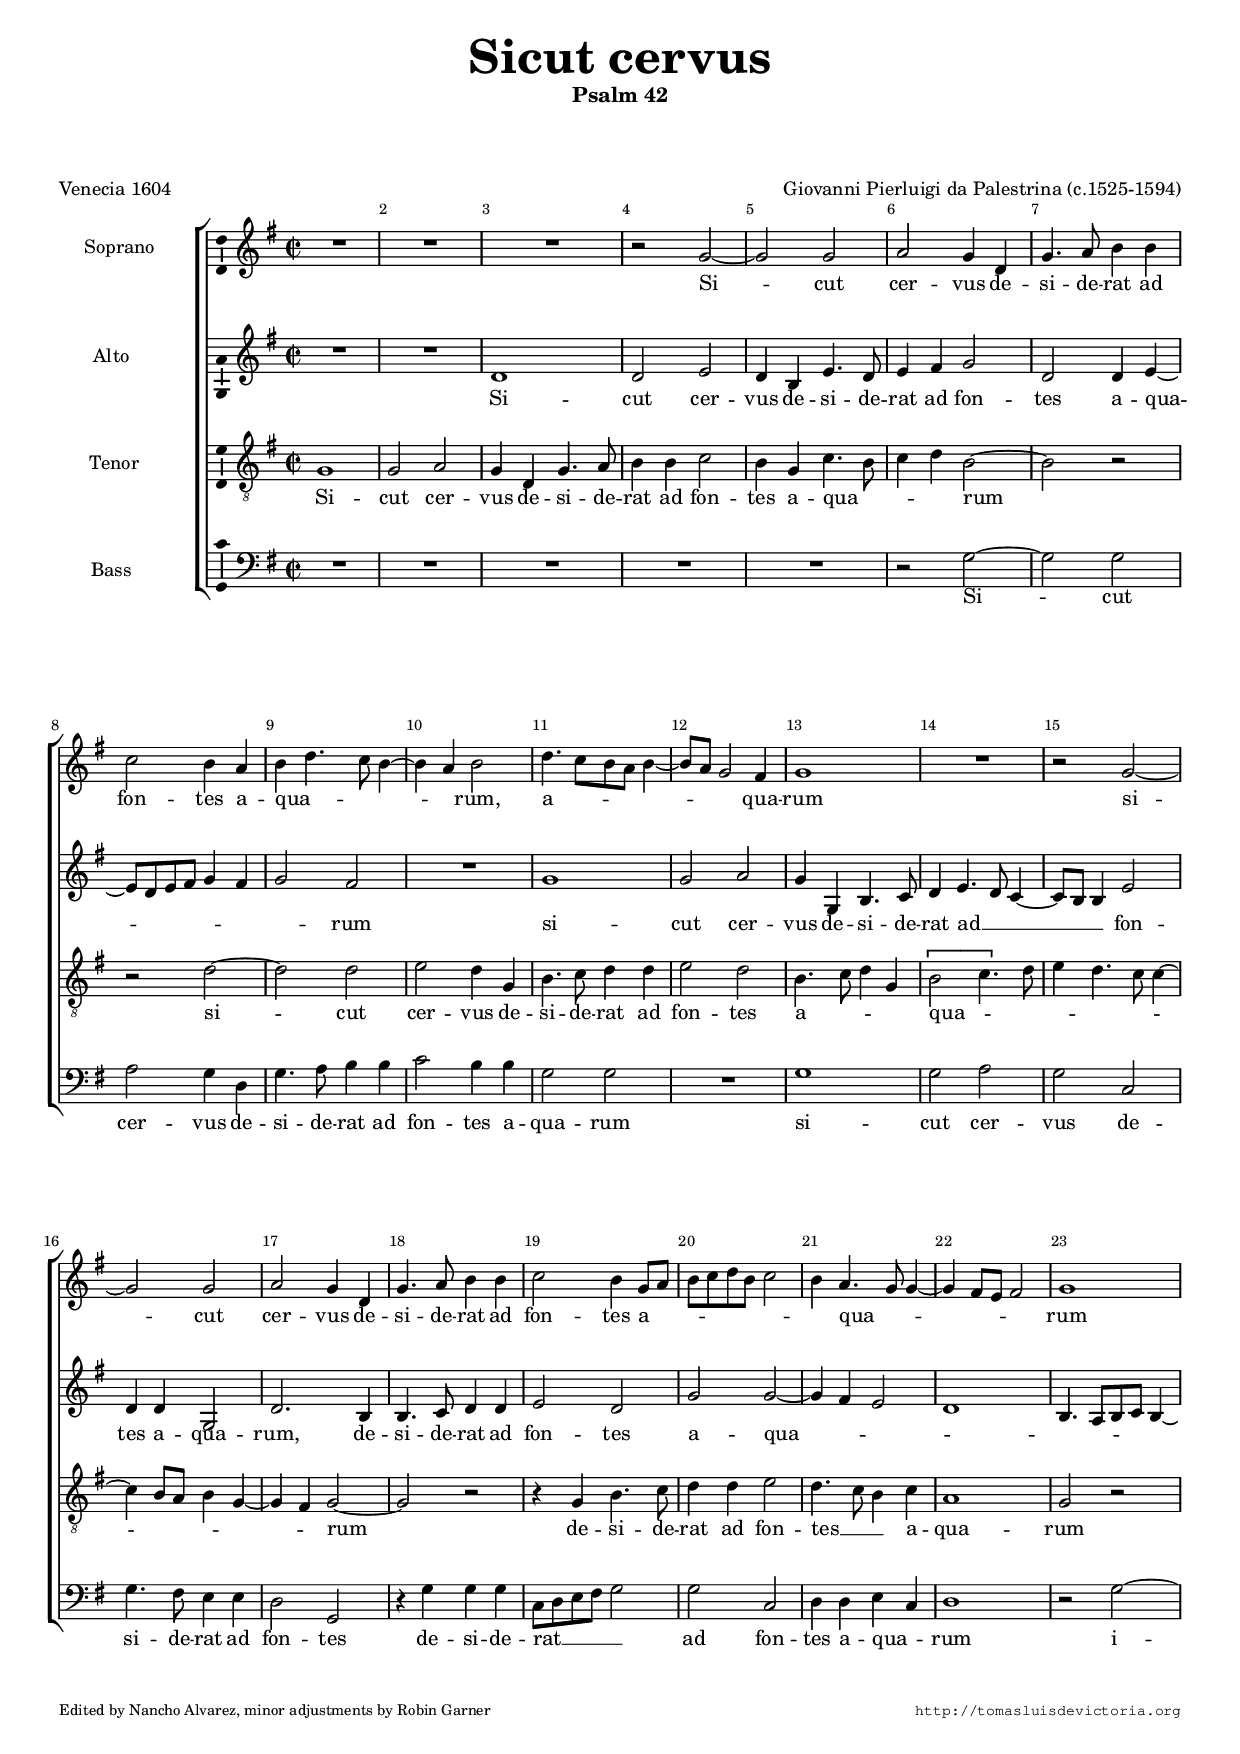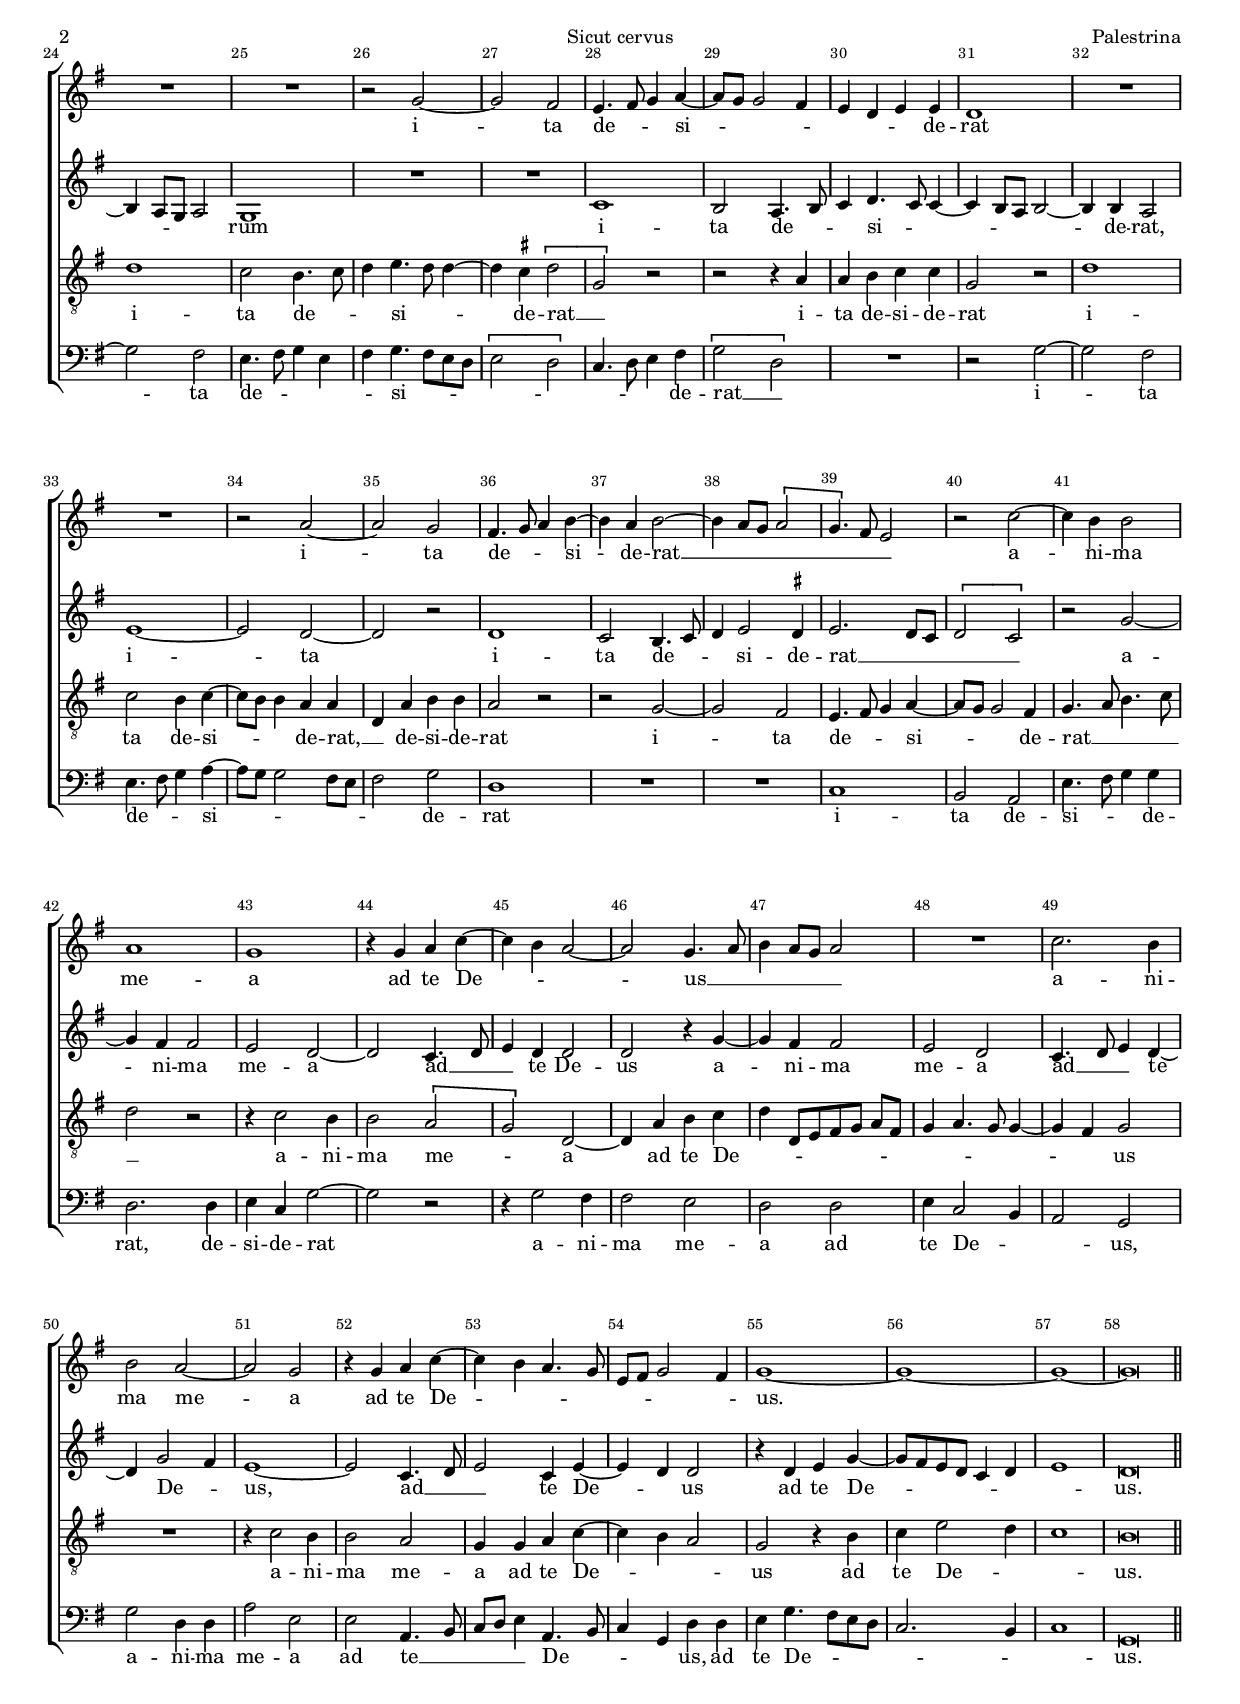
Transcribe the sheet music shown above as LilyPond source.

\version "2.18.0"

#(set-default-paper-size "a4")
#(set-global-staff-size 16.3)
%#(ly:set-option 'point-and-click #f)
%mobile -s15.5 -i3.2

italicas=\override LyricText.font-shape = #'italic
rectas=\override LyricText.font-shape = #'upright
ss=\once \set suggestAccidentals = ##t
incipitwidth = 20

htitle="Sicut cervus"
hcomposer="Palestrina"

% copiado de Breiktopf und Härtel 1862

\header {
	title=\markup{\fontsize #4 "Sicut cervus"}
	subtitle="Psalm 42"
	subsubtitle=\markup{\null \vspace #2.5 }
	composer="Giovanni Pierluigi da Palestrina (c.1525-1594)"
	%opus="(-)"
	poet="Venecia 1604"
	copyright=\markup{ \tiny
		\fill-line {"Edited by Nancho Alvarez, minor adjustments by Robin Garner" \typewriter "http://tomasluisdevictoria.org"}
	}
%	tagline=""
}


%%%%%%%%%%%%%%%%%%%%%%%%%%%%%%%%%%%%%%%%%%%%%%%%%%%%%%%%%%%%%%%%%%%%%%%%%%%%%5

global={\key f \major \time 2/2 \skip 1*58 \bar "||" \break
}

cantus=\relative c'{
	R1*3
	r2 f ~
	f f
	g f4 c
	f4. g8 a4 a
	bes2 a4 g
	a c4. bes8 a4 ~
	a g a2
	c4. bes8[ a g] a4 ~
	a8 g f2 e4
	f1
	R1
	r2 f ~
	f f
	g f4 c
	f4. g8 a4 a
	bes2 a4 f8 g
	a bes c a bes2
	a4 g4. f8 f4 ~
	f e8 d e2
	f1
	R1*2
	r2 f ~
	f e
	d4. e8 f4 g ~
	g8 f f2 e4
	d4 c d d
	c1
	R1*2
	r2 g' ~
	g f
	e4. f8 g4 a ~
	a g a2 ~
	a4 g8 f \[g2
	f4.\] e8 d2
	r2 bes' ~
	bes4 a a2
	g1
	f
	r4 f g bes ~
	bes a g2 ~
	g f4. g8
	a4 g8 f g2
	R1
	bes2. a4
	a2 g ~
	g f
	r4 f g bes ~
	bes a g4. f8
	d e f2 e4
	f1 ~
	f ~
	f ~
	f\breve*1/2
}

altus=\relative c'{
	R1*2
	c1
	c2 d
	c4 a d4. c8
	d4 e f2
	c2 c4 d ~
	d8 c d e f4 e
	f2 e
	R1
	f1
	f2 g
	f4 f, a4. bes8
	c4 d4. c8 bes4 ~
	bes8 a a4 d2
	c4 c f,2
	c'2. a4
	a4. bes8 c4 c
	d2 c
	f2 f ~
	f4 e d2
	c1
	a4. g8[ a bes] a4 ~
	a g8 f g2
	f1
	R1*2
	bes1
	a2 g4. a8
	bes4 c4. bes8 bes4 ~
	bes4 a8 g a2 ~
	a4 a g2
	d'1 ~
	d2 c2 ~
	c r
	c1
	bes2 a4. bes8
	c4 d2 \ss cis4
	d2. c8 bes
	\[c2 bes\]
	r2 f' ~
	f4 e e2
	d2 c ~
	c2 bes4. c8
	d4 c c2
	c2 r4 f ~
	f e e2
	d c
	bes4. c8 d4 c ~
	c f2 e4
	d1 ~
	d2 bes4. c8
	d2 bes4 d ~
	d c c2
	r4 c d f ~
	f8 e d c bes4 c
	d1
	c\breve*1/2
}

tenor=\relative c{
	f1
	f2 g
	f4 c f4. g8
	a4 a bes2
	a4 f bes4. a8 
	bes4 c a2 ~
	a r
	r
	c ~
	c c
	d c4 f,
	a4. bes8 c4 c
	d2 c
	a4. bes8 c4 f,
	\[a2 bes4.\] c8
	d4 c4. bes8 bes4 ~
	bes a8 g a4 f ~
	f e f2 ~
	f r
	r4 f a4. bes8
	c4 c d2
	c4. bes8 a4 bes
	g1
	f2 r
	c'1
	bes2 a4. bes8
	c4 d4. c8 c4 ~
	c \ss b \[c2
	f,\] r
	r2 r4 g
	g a bes bes
	f2 r
	c'1
	bes2 a4 bes ~
	bes8 a a4 g g
	c, g' a a
	g2 r
	r f2 ~
	f e
	d4. e8 f4 g ~
	g8 f f2 e4
	f4. g8 a4. bes8
	c2 r
	r4 bes2 a4
	a2 \[g
	f\] c ~
	c4 g' a bes
	c c,8[ d e f] g[ e]
	f4 g4. f8 f4 ~
	f4 e f2
	R1
	r4 bes2 a4
	a2 g
	f4 f g bes ~
	bes a g2
	f r4 a
	bes d2 c4
	bes1
	a\breve*1/2
}

bassus=\relative c{
	R1*5
	r2 f ~
	f f
	g f4 c
	f4. g8 a4 a
	bes2 a4 a
	f2 f
	R1
	f1
	f2 g
	f2 bes,
	f'4. e8 d4 d
	c2 f,
	r4 f' f f
	bes,8 c d e f2
	f2 bes,
	c4 c d bes
	c1
	r2 f ~
	f e
	d4. e8 f4 d
	e f4. e8 d c
	\[d2 c\]
	bes4. c8 d4 e
	\[f2 c\]
	R1
	r2 f ~
	f e
	d4. e8 f4 g ~
	g8 f f2 e8 d
	e2 f
	c1
	R1*2
	bes1
	a2 g
	d'4. e8 f4 f
	c2. c4
	d4 bes f'2 ~
	f2 r
	r4 f2 e4
	e2 d
	c c
	d4 bes2 a4
	g2 f
	f' c4 c
	g'2 d
	d g,4. a8
	bes c d4 g,4. a8
	bes4 f c' c
	d4 f4. e8 d c
	bes2. a4
	bes1
	f\breve*1/2
}

textocantus=\lyricmode{
Si -- cut cer -- vus de -- si -- de -- rat ad fon -- tes a -- qua -- _ _ _ _ rum,
a -- _ _ _ _ _ _ qua -- rum
si -- cut cer -- vus de -- si -- de -- rat ad fon -- tes a -- _ _ _ _ _ _ _ qua -- _ _ _ _ _ rum
i -- ta de -- _ _ si -- _ _ _ _ _ _ de -- rat
i -- ta de -- _ _ si -- de -- rat __ _ _ _ _ _ _ 
a -- ni -- ma me -- a ad te De -- _ _ us __ _ _ _ _ _ 
a -- ni -- ma me -- a
ad te De -- _ _ _ _ _ _ _ us.
}

textoaltus=\lyricmode{
Si -- cut cer -- vus de -- si -- de -- rat ad fon -- tes a -- qua -- _ _ _ _ _ _ rum
si -- cut cer -- vus de -- si -- de -- rat ad __ _ _ _ _ fon -- tes a -- qua -- rum,
de -- si -- de -- rat ad fon -- tes a -- qua -- _ _ _ _ _ _ _ _ _ _ _ rum
i -- ta de -- _ _ si -- _ _ _ _ _ de -- rat,
i -- ta
i -- ta de -- _ _ si -- de -- rat __ _ _ _ _ 
a -- ni -- ma me -- a ad __ _ _ te De -- us
a -- ni -- ma me -- a ad __ _ _ te De -- _ us,
ad __ _ _ te De -- _ us
ad te De -- _ _ _ _ _ _ us.
}

textotenor=\lyricmode{
Si -- cut cer -- vus de -- si -- de -- rat ad fon -- tes a -- qua -- _ _ _ rum
si -- cut cer -- vus de -- si -- de -- rat ad fon -- tes
a -- _ _ _ qua -- _ _ _ _ _ _ _ _ _ _ _ rum
de -- si -- de -- rat ad fon -- tes __ _ _ a -- qua -- rum
i -- ta de -- _ _ si -- _ _ de -- rat __ _ 
i -- ta de -- si -- de -- rat
%i -- ta de -- si -- de -- rat, __ _ i -- ta
i -- ta de -- si -- _ _ de -- rat, __ _ 
de -- si -- de -- rat
i -- ta de -- _ _ si -- _ _ de -- rat __ _ _ _ _ 
a -- ni -- ma me -- _ a ad te De -- _ _ _ _ _ _ _ _ _ _ _ _ us
a -- ni -- ma me -- a ad te De -- _ _ us
ad te De -- _ _ us.
}

textobassus=\lyricmode{
Si -- cut cer -- vus de -- si -- de -- rat ad fon -- tes a -- qua -- rum
si -- cut cer -- vus de -- si -- de -- rat ad fon -- tes
de -- si -- de -- rat __ _ _ _ _
ad fon -- tes a -- qua -- _ rum
i -- ta de -- _ _ _ _ si -- _ _ _ _ _ _ _ _ de -- rat __ _ 
i -- ta de -- _ _ si -- _ _ _ _ _ de -- rat
i -- ta de -- si -- _ _ de -- rat,
de -- si -- de -- rat
a -- ni -- ma me -- a ad te De -- _ _ us,
a -- ni -- ma me -- a ad te __ _ _ _ _ De -- _ _ _ us,
ad te De -- _ _ _ _ _ _ us.
}



incipitcantus=\markup{
	\score{
		{ 
		\set Staff.instrumentName="Soprano"
		\override NoteHead.style = #'neomensural
		\override Staff.TimeSignature.style = #'neomensural
		\cadenzaOn 
		\clef "petrucci-c1"
		\key f \major
		\time 2/2
		f'\breve
		} 
	\layout { line-width=\incipitwidth indent = 0 }
	}
}

incipitaltus=\markup{
	\score{
		{ 
		\set Staff.instrumentName="Alto     "
		\override NoteHead.style = #'neomensural 
		\override Staff.TimeSignature.style = #'neomensural
		\cadenzaOn 
		\clef "petrucci-c3"
		\key f \major
		\time 2/2
		c'\breve
		} 
	\layout { line-width=\incipitwidth indent = 0 }
	}
}


incipittenor=\markup{
	\score{
		{ 
		\set Staff.instrumentName="Tenor   "
 		\override NoteHead.style = #'neomensural 
 		\override Staff.TimeSignature.style = #'neomensural
		\cadenzaOn 
		\clef "petrucci-c4"
		\key f \major
		\time 2/2
		f\breve
		} 
	\layout { line-width=\incipitwidth indent=0 }
	}
}

incipitbassus=\markup{
	\score{
		{ 
		\set Staff.instrumentName="Bass   "
		\override NoteHead.style = #'neomensural
		\override Staff.TimeSignature.style = #'neomensural
		\cadenzaOn 
		\clef "petrucci-f4"
		\key f \major
		\time 2/2
		f\breve
		} 
	\layout { line-width=\incipitwidth indent = 0 }
	}
}

\score {\transpose c' d'{
\new ChoirStaff<<

	\new Staff <<\global
	\new Voice="v1" {
		\set Staff.instrumentName="Soprano"
		\clef "treble"
		\cantus }
	\new Lyrics \lyricsto "v1" {\textocantus }
	>>
	
	\new Staff << \global
	\new Voice="v2" {
		\set Staff.instrumentName="Alto   "
		\clef "treble" 
		\altus}
	\new Lyrics \lyricsto "v2" {\textoaltus }
	>>

	
	\new Staff <<\global
	\new Voice="v3" {
		\set Staff.instrumentName="Tenor  "
		\clef "G_8"
		\tenor }
	\new Lyrics \lyricsto "v3" {\textotenor }
	>>
	
	\new Staff <<\global
	\new Voice="v4" {
		\set Staff.instrumentName="Bass   "
		\clef "bass" 
		\bassus }
	\new Lyrics \lyricsto "v4" {\textobassus }
	>>
	
>>

	}%transpose

\layout{ 
	\context {\Lyrics 
		\override VerticalAxisGroup.staff-affinity = #UP
		\override VerticalAxisGroup.nonstaff-relatedstaff-spacing =
			#'((basic-distance . 0) (minimum-distance . 0) (padding . 0))
		%\override LyricText.font-size = #1.2
		\override LyricHyphen.minimum-distance = #0.5
	}
	\context {\Score 
                \override BarNumber.break-visibility = ##(#f #t #t)
		tempoHideNote = ##t
		\override BarNumber.padding = #2 
	}
	\context {\Voice 
		%melismaBusyProperties = #'()
		%autoBeaming = ##f
	}
	\context {\Staff 
                %\RemoveEmptyStaves
                %\override VerticalAxisGroup.remove-first = ##t
		\override VerticalAxisGroup.staff-staff-spacing =
			#'((basic-distance . 11) (minimum-distance . 0) (padding . 1))
		\consists Ambitus_engraver 
		\override LigatureBracket.padding = #1
	}
}

%\midi { \mtempo }

}


\paper{
	evenHeaderMarkup=\markup  \fill-line { \fromproperty #'page:page-number-string \htitle \hcomposer }
	oddHeaderMarkup= \markup  \fill-line { \on-the-fly #not-first-page \hcomposer \on-the-fly #not-first-page \htitle \on-the-fly #not-first-page \fromproperty #'page:page-number-string }
	%system-count=20
	%page-count = 8
	ragged-last-bottom = ##f
	indent=2.5\cm
	system-system-spacing =
	#'((basic-distance . 20) (minimum-distance . 0) (padding . 5))
	top-system-spacing = % header
	#'((basic-distance . 8) (minimum-distance . 0) (padding . 0))
	last-bottom-spacing = % footer
	#'((basic-distance . 12) (minimum-distance . 0) (padding . 0))

}
